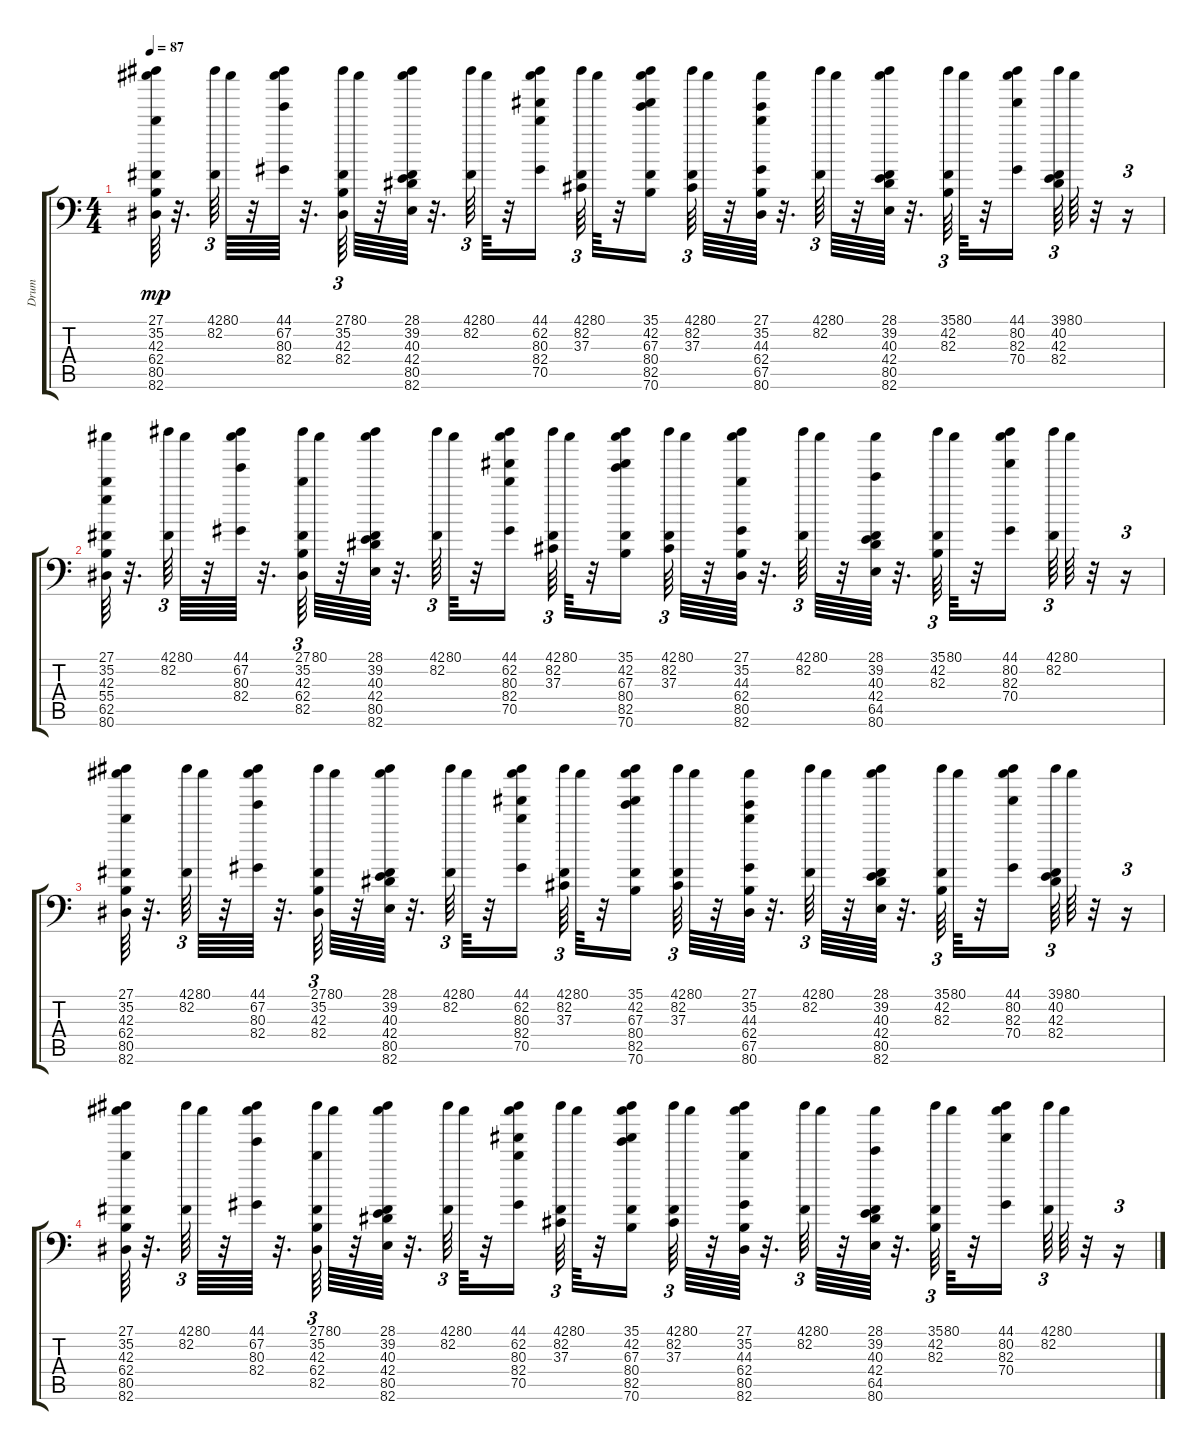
\track ("Drum" "Drum") {instrument acousticgrandpiano}
\staff {score tabs}
\tuning (C-1 C-1 C-1 C-1 C-1 C-1) {hide}
\ts (4 4)
\tempo 87
\clef f4
\ks c
(27.1 35.2 42.3 62.4 80.5 82.6).64{dy mp} r.32{d} (42.1 82.2).64{tu (3 2)} 80.1.64 r.32 (44.1 67.2 80.3 82.4).64 r.32{d} (27.1 35.2 42.3 82.4).64{tu (3 2)} 80.1.64 r.32 (28.1 39.2 40.3 42.4 80.5 82.6).64 r.32{d} (42.1 82.2).64{tu (3 2)} 80.1.64 r.32 (44.1 62.2 80.3 82.4 70.5).16 (42.1 82.2 37.3).64{tu (3 2)} 80.1.64 r.32 (35.1 42.2 67.3 80.4 82.5 70.6).16 (42.1 82.2 37.3).64{tu (3 2)} 80.1.64 r.32 (27.1 35.2 44.3 62.4 67.5 80.6).64 r.32{d} (42.1 82.2).64{tu (3 2)} 80.1.64 r.32 (28.1 39.2 40.3 42.4 80.5 82.6).64 r.32{d} (35.1 42.2 82.3).64{tu (3 2)} 80.1.64 r.32 (44.1 80.2 82.3 70.4).16 (39.1 40.2 42.3 82.4).64{tu (3 2)} 80.1.64 r.32 r.16{tu (3 2)} |
(27.1 35.2 42.3 55.4 62.5 80.6).64 r.32{d} (42.1 82.2).64{tu (3 2)} 80.1.64 r.32 (44.1 67.2 80.3 82.4).64 r.32{d} (27.1 35.2 42.3 62.4 82.5).64{tu (3 2)} 80.1.64 r.32 (28.1 39.2 40.3 42.4 80.5 82.6).64 r.32{d} (42.1 82.2).64{tu (3 2)} 80.1.64 r.32 (44.1 62.2 80.3 82.4 70.5).16 (42.1 82.2 37.3).64{tu (3 2)} 80.1.64 r.32 (35.1 42.2 67.3 80.4 82.5 70.6).16 (42.1 82.2 37.3).64{tu (3 2)} 80.1.64 r.32 (27.1 35.2 44.3 62.4 80.5 82.6).64 r.32{d} (42.1 82.2).64{tu (3 2)} 80.1.64 r.32 (28.1 39.2 40.3 42.4 64.5 80.6).64 r.32{d} (35.1 42.2 82.3).64{tu (3 2)} 80.1.64 r.32 (44.1 80.2 82.3 70.4).16 (42.1 82.2).64{tu (3 2)} 80.1.64 r.32 r.16{tu (3 2)} |
(27.1 35.2 42.3 62.4 80.5 82.6).64 r.32{d} (42.1 82.2).64{tu (3 2)} 80.1.64 r.32 (44.1 67.2 80.3 82.4).64 r.32{d} (27.1 35.2 42.3 82.4).64{tu (3 2)} 80.1.64 r.32 (28.1 39.2 40.3 42.4 80.5 82.6).64 r.32{d} (42.1 82.2).64{tu (3 2)} 80.1.64 r.32 (44.1 62.2 80.3 82.4 70.5).16 (42.1 82.2 37.3).64{tu (3 2)} 80.1.64 r.32 (35.1 42.2 67.3 80.4 82.5 70.6).16 (42.1 82.2 37.3).64{tu (3 2)} 80.1.64 r.32 (27.1 35.2 44.3 62.4 67.5 80.6).64 r.32{d} (42.1 82.2).64{tu (3 2)} 80.1.64 r.32 (28.1 39.2 40.3 42.4 80.5 82.6).64 r.32{d} (35.1 42.2 82.3).64{tu (3 2)} 80.1.64 r.32 (44.1 80.2 82.3 70.4).16 (39.1 40.2 42.3 82.4).64{tu (3 2)} 80.1.64 r.32 r.16{tu (3 2)} |
(27.1 35.2 42.3 62.4 80.5 82.6).64 r.32{d} (42.1 82.2).64{tu (3 2)} 80.1.64 r.32 (44.1 67.2 80.3 82.4).64 r.32{d} (27.1 35.2 42.3 62.4 82.5).64{tu (3 2)} 80.1.64 r.32 (28.1 39.2 40.3 42.4 80.5 82.6).64 r.32{d} (42.1 82.2).64{tu (3 2)} 80.1.64 r.32 (44.1 62.2 80.3 82.4 70.5).16 (42.1 82.2 37.3).64{tu (3 2)} 80.1.64 r.32 (35.1 42.2 67.3 80.4 82.5 70.6).16 (42.1 82.2 37.3).64{tu (3 2)} 80.1.64 r.32 (27.1 35.2 44.3 62.4 80.5 82.6).64 r.32{d} (42.1 82.2).64{tu (3 2)} 80.1.64 r.32 (28.1 39.2 40.3 42.4 64.5 80.6).64 r.32{d} (35.1 42.2 82.3).64{tu (3 2)} 80.1.64 r.32 (44.1 80.2 82.3 70.4).16 (42.1 82.2).64{tu (3 2)} 80.1.64 r.32 r.16{tu (3 2)}
